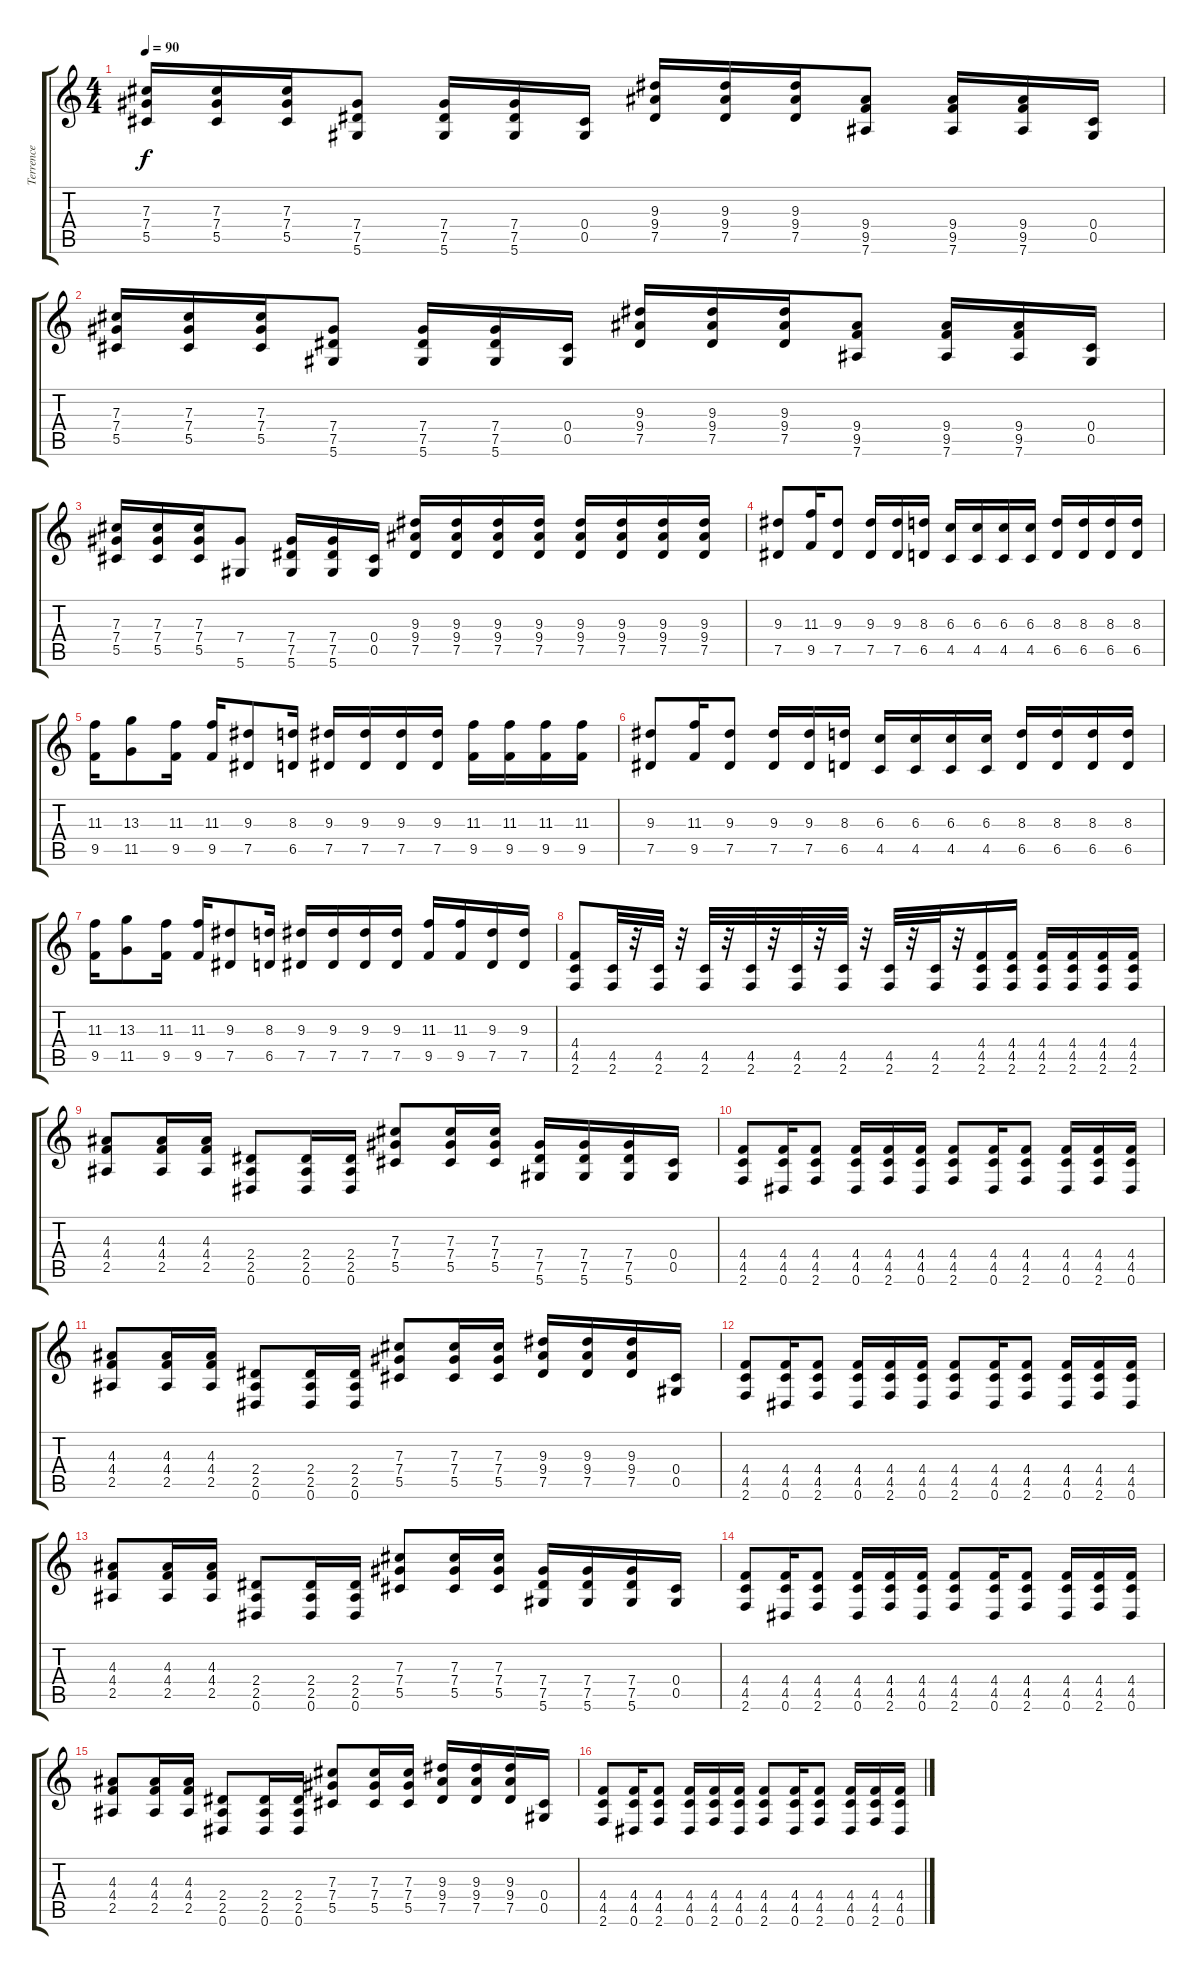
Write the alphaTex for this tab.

\track ("Terrence" "Terrence") {instrument distortionguitar}
\staff {score tabs}
\tuning (Eb4 Bb3 Gb3 Db3 Ab2 Eb2) {hide}
\ts (4 4)
\tempo 90
\clef g2
\ks c
(7.3 7.4 5.5).16{dy f} (7.3 7.4 5.5).16 (7.3 7.4 5.5).16 (7.4 7.5 5.6).8 (7.4 7.5 5.6).16 (7.4 7.5 5.6).16 (0.4 0.5).16 (9.3 9.4 7.5).16 (9.3 9.4 7.5).16 (9.3 9.4 7.5).16 (9.4 9.5 7.6).8 (9.4 9.5 7.6).16 (9.4 9.5 7.6).16 (0.4 0.5).16 |
(7.3 7.4 5.5).16 (7.3 7.4 5.5).16 (7.3 7.4 5.5).16 (7.4 7.5 5.6).8 (7.4 7.5 5.6).16 (7.4 7.5 5.6).16 (0.4 0.5).16 (9.3 9.4 7.5).16 (9.3 9.4 7.5).16 (9.3 9.4 7.5).16 (9.4 9.5 7.6).8 (9.4 9.5 7.6).16 (9.4 9.5 7.6).16 (0.4 0.5).16 |
(7.3 7.4 5.5).16 (7.3 7.4 5.5).16 (7.3 7.4 5.5).16 (7.4 5.6).8 (7.4 7.5 5.6).16 (7.4 7.5 5.6).16 (0.4 0.5).16 (9.3 9.4 7.5).16 (9.3 9.4 7.5).16 (9.3 9.4 7.5).16 (9.3 9.4 7.5).16 (9.3 9.4 7.5).16 (9.3 9.4 7.5).16 (9.3 9.4 7.5).16 (9.3 9.4 7.5).16 |
(9.3 7.5).8{balance 16} (11.3 9.5).16 (9.3 7.5).8 (9.3 7.5).16 (9.3 7.5).16 (8.3 6.5).16 (6.3 4.5).16 (6.3 4.5).16 (6.3 4.5).16 (6.3 4.5).16 (8.3 6.5).16 (8.3 6.5).16 (8.3 6.5).16 (8.3 6.5).16 |
(11.3 9.5).16 (13.3 11.5).8 (11.3 9.5).16 (11.3 9.5).16 (9.3 7.5).8 (8.3 6.5).16 (9.3 7.5).16 (9.3 7.5).16 (9.3 7.5).16 (9.3 7.5).16 (11.3 9.5).16 (11.3 9.5).16 (11.3 9.5).16 (11.3 9.5).16 |
(9.3 7.5).8 (11.3 9.5).16 (9.3 7.5).8 (9.3 7.5).16 (9.3 7.5).16 (8.3 6.5).16 (6.3 4.5).16 (6.3 4.5).16 (6.3 4.5).16 (6.3 4.5).16 (8.3 6.5).16 (8.3 6.5).16 (8.3 6.5).16 (8.3 6.5).16 |
(11.3 9.5).16 (13.3 11.5).8 (11.3 9.5).16 (11.3 9.5).16 (9.3 7.5).8 (8.3 6.5).16 (9.3 7.5).16 (9.3 7.5).16 (9.3 7.5).16 (9.3 7.5).16 (11.3 9.5).16 (11.3 9.5).16 (9.3 7.5).16 (9.3 7.5).16 |
(4.4 4.5 2.6).8{balance 8} (4.5 2.6).32 r.32 (4.5 2.6).32 r.32 (4.5 2.6).32 r.32 (4.5 2.6).32 r.32 (4.5 2.6).32 r.32 (4.5 2.6).32 r.32 (4.5 2.6).32 r.32 (4.5 2.6).32 r.32 (4.4 4.5 2.6).16 (4.4 4.5 2.6).16 (4.4 4.5 2.6).16 (4.4 4.5 2.6).16 (4.4 4.5 2.6).16 (4.4 4.5 2.6).16 |
(4.3 4.4 2.5).8 (4.3 4.4 2.5).16 (4.3 4.4 2.5).16 (2.4 2.5 0.6).8 (2.4 2.5 0.6).16 (2.4 2.5 0.6).16 (7.3 7.4 5.5).8 (7.3 7.4 5.5).16 (7.3 7.4 5.5).16 (7.4 7.5 5.6).16 (7.4 7.5 5.6).16 (7.4 7.5 5.6).16 (0.4 0.5).16 |
(4.4 4.5 2.6).8 (4.4 4.5 0.6).16 (4.4 4.5 2.6).8 (4.4 4.5 0.6).16 (4.4 4.5 2.6).16 (4.4 4.5 0.6).16 (4.4 4.5 2.6).8 (4.4 4.5 0.6).16 (4.4 4.5 2.6).8 (4.4 4.5 0.6).16 (4.4 4.5 2.6).16 (4.4 4.5 0.6).16 |
(4.3 4.4 2.5).8 (4.3 4.4 2.5).16 (4.3 4.4 2.5).16 (2.4 2.5 0.6).8 (2.4 2.5 0.6).16 (2.4 2.5 0.6).16 (7.3 7.4 5.5).8 (7.3 7.4 5.5).16 (7.3 7.4 5.5).16 (9.3 9.4 7.5).16 (9.3 9.4 7.5).16 (9.3 9.4 7.5).16 (0.4 0.5).16 |
(4.4 4.5 2.6).8 (4.4 4.5 0.6).16 (4.4 4.5 2.6).8 (4.4 4.5 0.6).16 (4.4 4.5 2.6).16 (4.4 4.5 0.6).16 (4.4 4.5 2.6).8 (4.4 4.5 0.6).16 (4.4 4.5 2.6).8 (4.4 4.5 0.6).16 (4.4 4.5 2.6).16 (4.4 4.5 0.6).16 |
(4.3 4.4 2.5).8 (4.3 4.4 2.5).16 (4.3 4.4 2.5).16 (2.4 2.5 0.6).8 (2.4 2.5 0.6).16 (2.4 2.5 0.6).16 (7.3 7.4 5.5).8 (7.3 7.4 5.5).16 (7.3 7.4 5.5).16 (7.4 7.5 5.6).16 (7.4 7.5 5.6).16 (7.4 7.5 5.6).16 (0.4 0.5).16 |
(4.4 4.5 2.6).8 (4.4 4.5 0.6).16 (4.4 4.5 2.6).8 (4.4 4.5 0.6).16 (4.4 4.5 2.6).16 (4.4 4.5 0.6).16 (4.4 4.5 2.6).8 (4.4 4.5 0.6).16 (4.4 4.5 2.6).8 (4.4 4.5 0.6).16 (4.4 4.5 2.6).16 (4.4 4.5 0.6).16 |
(4.3 4.4 2.5).8 (4.3 4.4 2.5).16 (4.3 4.4 2.5).16 (2.4 2.5 0.6).8 (2.4 2.5 0.6).16 (2.4 2.5 0.6).16 (7.3 7.4 5.5).8 (7.3 7.4 5.5).16 (7.3 7.4 5.5).16 (9.3 9.4 7.5).16 (9.3 9.4 7.5).16 (9.3 9.4 7.5).16 (0.4 0.5).16 |
(4.4 4.5 2.6).8 (4.4 4.5 0.6).16 (4.4 4.5 2.6).8 (4.4 4.5 0.6).16 (4.4 4.5 2.6).16 (4.4 4.5 0.6).16 (4.4 4.5 2.6).8 (4.4 4.5 0.6).16 (4.4 4.5 2.6).8 (4.4 4.5 0.6).16 (4.4 4.5 2.6).16 (4.4 4.5 0.6).16
